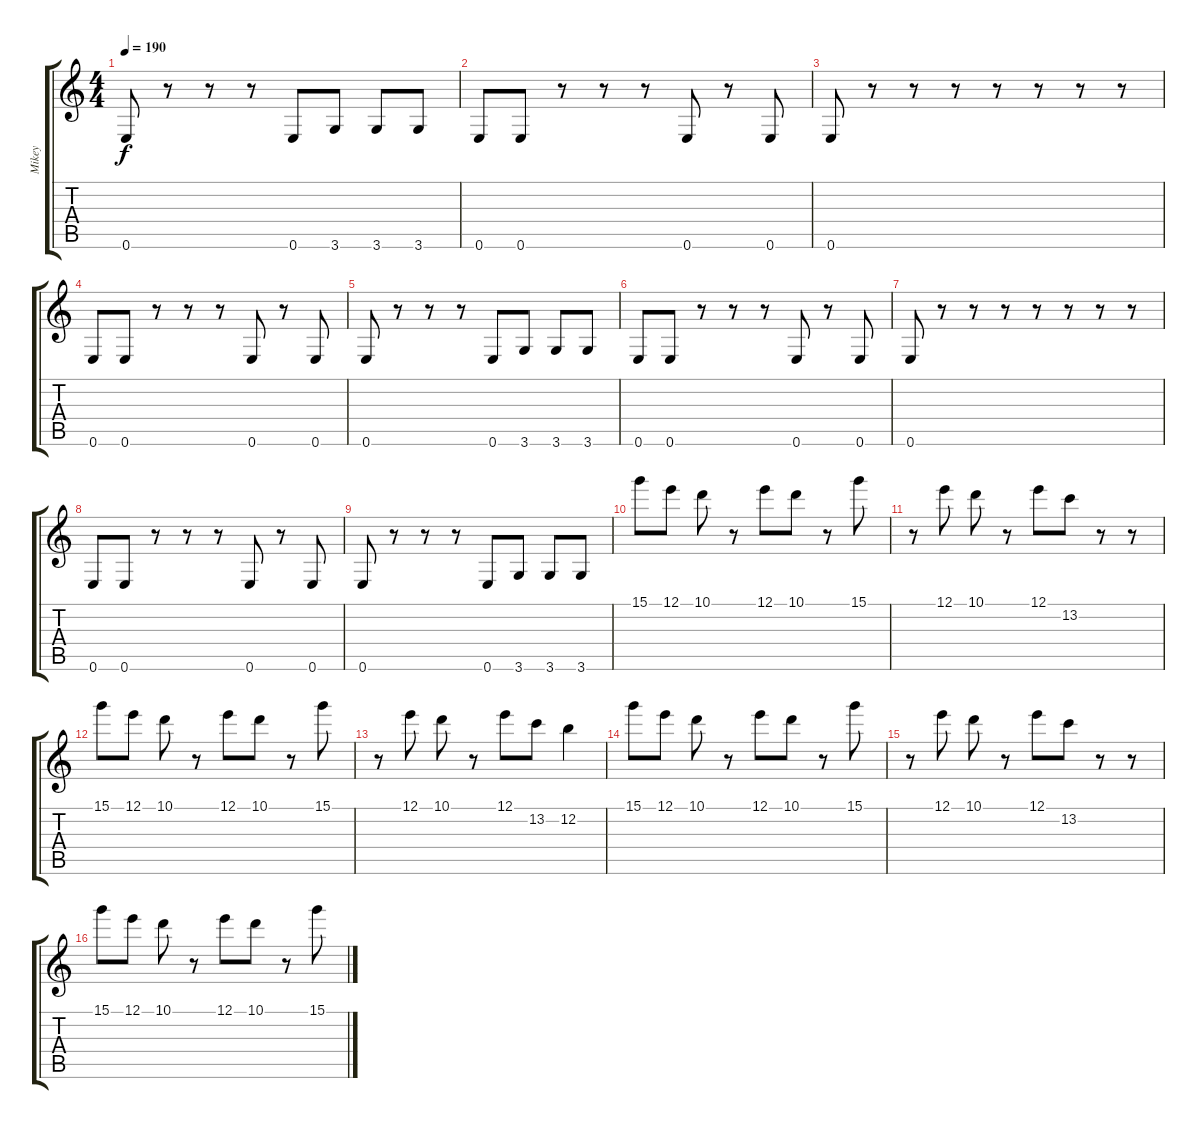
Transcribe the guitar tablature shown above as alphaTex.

\track ("Mikey" "Mikey") {instrument overdrivenguitar}
\staff {score tabs}
\tuning (E4 B3 G3 D3 A2 E2) {hide}
\ts (4 4)
\tempo 190
\clef g2
\ks c
0.6.8{dy f} r.8 r.8 r.8 0.6.8 3.6.8 3.6.8 3.6.8 |
0.6.8 0.6.8 r.8 r.8 r.8 0.6.8 r.8 0.6.8 |
0.6.8 r.8 r.8 r.8 r.8 r.8 r.8 r.8 |
0.6.8 0.6.8 r.8 r.8 r.8 0.6.8 r.8 0.6.8 |
0.6.8 r.8 r.8 r.8 0.6.8 3.6.8 3.6.8 3.6.8 |
0.6.8 0.6.8 r.8 r.8 r.8 0.6.8 r.8 0.6.8 |
0.6.8 r.8 r.8 r.8 r.8 r.8 r.8 r.8 |
0.6.8 0.6.8 r.8 r.8 r.8 0.6.8 r.8 0.6.8 |
0.6.8 r.8 r.8 r.8 0.6.8 3.6.8 3.6.8 3.6.8 |
15.1.8 12.1.8 10.1.8 r.8 12.1.8 10.1.8 r.8 15.1.8 |
r.8 12.1.8 10.1.8 r.8 12.1.8 13.2.8 r.8 r.8 |
15.1.8 12.1.8 10.1.8 r.8 12.1.8 10.1.8 r.8 15.1.8 |
r.8 12.1.8 10.1.8 r.8 12.1.8 13.2.8 12.2.4 |
15.1.8 12.1.8 10.1.8 r.8 12.1.8 10.1.8 r.8 15.1.8 |
r.8 12.1.8 10.1.8 r.8 12.1.8 13.2.8 r.8 r.8 |
15.1.8 12.1.8 10.1.8 r.8 12.1.8 10.1.8 r.8 15.1.8
